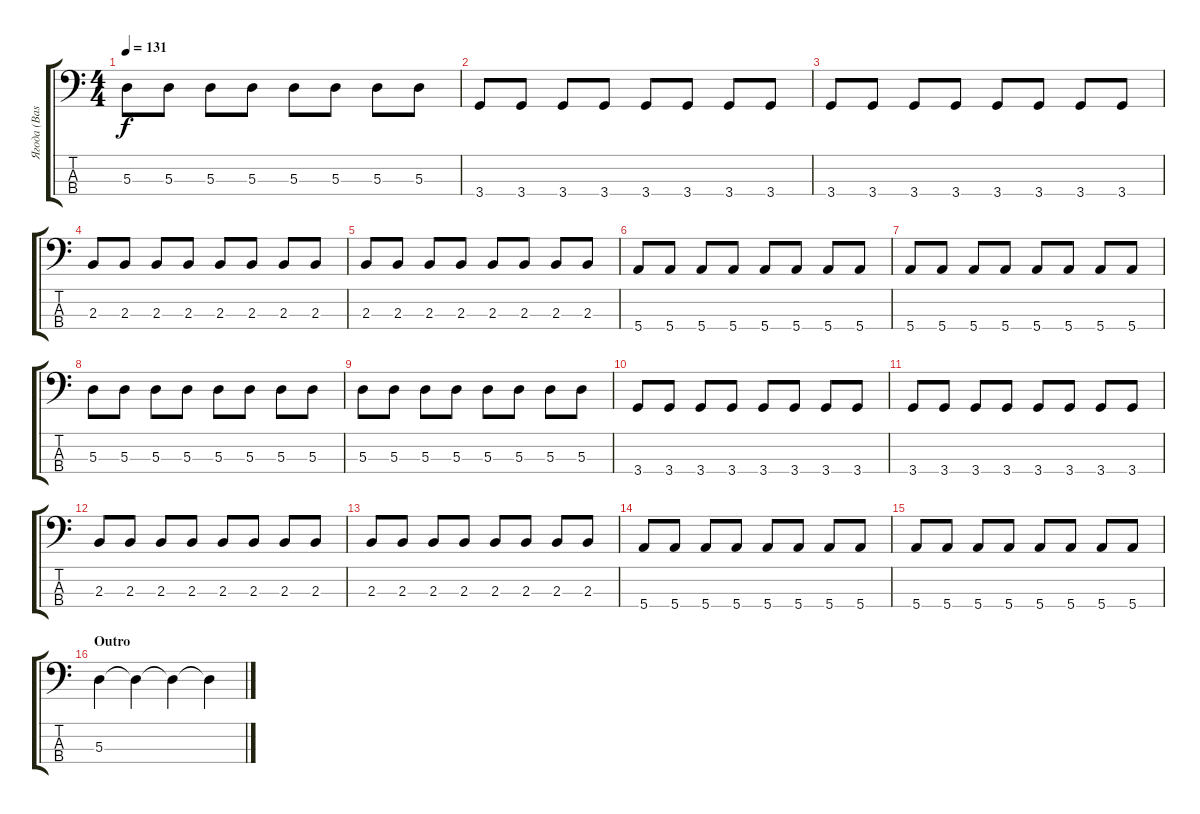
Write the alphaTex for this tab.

\track ("Ягода (Bass)" "Ягода (Bas") {instrument electricbassfinger}
\staff {score tabs}
\tuning (G2 D2 A1 E1) {hide}
\ts (4 4)
\tempo 131
\clef f4
\ks c
5.3.8{dy f} 5.3.8 5.3.8 5.3.8 5.3.8 5.3.8 5.3.8 5.3.8 |
3.4.8 3.4.8 3.4.8 3.4.8 3.4.8 3.4.8 3.4.8 3.4.8 |
3.4.8 3.4.8 3.4.8 3.4.8 3.4.8 3.4.8 3.4.8 3.4.8 |
2.3.8 2.3.8 2.3.8 2.3.8 2.3.8 2.3.8 2.3.8 2.3.8 |
2.3.8 2.3.8 2.3.8 2.3.8 2.3.8 2.3.8 2.3.8 2.3.8 |
5.4.8 5.4.8 5.4.8 5.4.8 5.4.8 5.4.8 5.4.8 5.4.8 |
5.4.8 5.4.8 5.4.8 5.4.8 5.4.8 5.4.8 5.4.8 5.4.8 |
5.3.8 5.3.8 5.3.8 5.3.8 5.3.8 5.3.8 5.3.8 5.3.8 |
5.3.8 5.3.8 5.3.8 5.3.8 5.3.8 5.3.8 5.3.8 5.3.8 |
3.4.8 3.4.8 3.4.8 3.4.8 3.4.8 3.4.8 3.4.8 3.4.8 |
3.4.8 3.4.8 3.4.8 3.4.8 3.4.8 3.4.8 3.4.8 3.4.8 |
2.3.8 2.3.8 2.3.8 2.3.8 2.3.8 2.3.8 2.3.8 2.3.8 |
2.3.8 2.3.8 2.3.8 2.3.8 2.3.8 2.3.8 2.3.8 2.3.8 |
5.4.8 5.4.8 5.4.8 5.4.8 5.4.8 5.4.8 5.4.8 5.4.8 |
5.4.8 5.4.8 5.4.8 5.4.8 5.4.8 5.4.8 5.4.8 5.4.8 |
\section ("" "Outro")
5.3.4 5.3{t}.4 5.3{t}.4 5.3{t}.4
